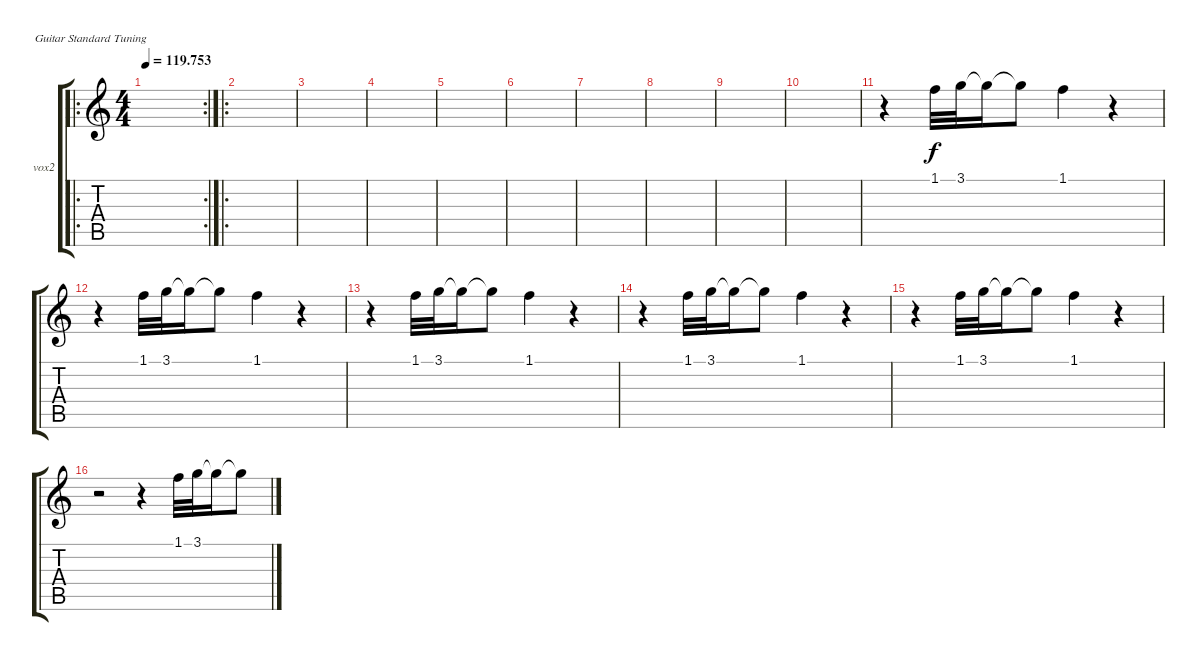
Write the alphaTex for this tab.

\defaultSystemsLayout 4
\bracketExtendMode groupsimilarinstruments
\firstSystemTrackNameOrientation horizontal
\otherSystemsTrackNameOrientation horizontal
\track ("vox2" "vox2") {instrument acousticguitarnylon}
\staff {score tabs}
\tuning (E4 B3 G3 D3 A2 E2)
\ro
\rc 2
\ts (4 4)
\scale
0.257507
\tempo
119.753
\accidentals auto
\clef g2
\ottava regular
\simile none
\scale
0.5
\ks c
|
\ro
\scale
0.346224
\scale
0.272388 |
\scale
0.217577
\scale
0.227612 |
\scale
0.174224
\scale
0.333333 |
\scale
0.333333 |
\scale
0.333333 |
\scale
0.333333 |
\scale
0.333333 |
\scale
0.333333 |
\scale
0.333333 |
\scale
0.333333 r.4 1.1.32 3.1.32 3.1{t}.16 3.1{t}.8 1.1.4 r.4 |
\scale
0.333333 r.4 1.1.32 3.1.32 3.1{t}.16 3.1{t}.8 1.1.4 r.4 |
\scale
0.333333 r.4 1.1.32 3.1.32 3.1{t}.16 3.1{t}.8 1.1.4 r.4 |
r.4 1.1.32 3.1.32 3.1{t}.16 3.1{t}.8 1.1.4 r.4 |
r.4 1.1.32 3.1.32 3.1{t}.16 3.1{t}.8 1.1.4 r.4 |
r.2 r.4 1.1.32 3.1.32 3.1{t}.16 3.1{t}.8
